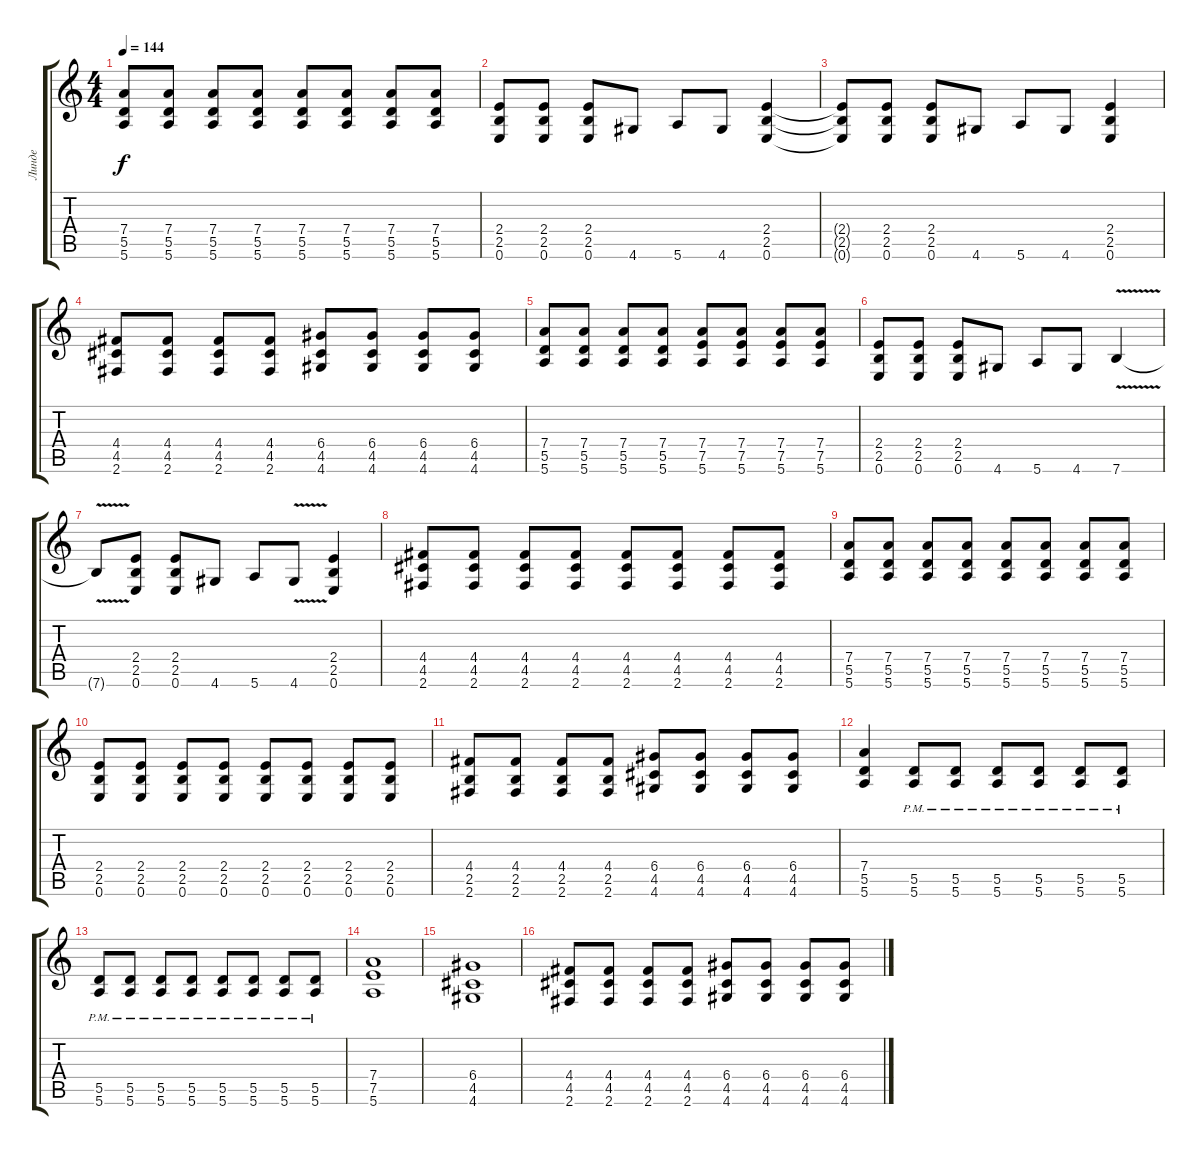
\track ("Линде" "Линде") {instrument distortionguitar}
\staff {score tabs}
\tuning (E4 B3 G3 D3 A2 E2) {hide}
\ts (4 4)
\tempo 144
\clef g2
\ks c
(7.4 5.5 5.6).8{dy f} (7.4 5.5 5.6).8 (7.4 5.5 5.6).8 (7.4 5.5 5.6).8 (7.4 5.5 5.6).8 (7.4 5.5 5.6).8 (7.4 5.5 5.6).8 (7.4 5.5 5.6).8 |
(2.4 2.5 0.6).8 (2.4 2.5 0.6).8 (2.4 2.5 0.6).8 4.6.8 5.6.8 4.6.8 (2.4 2.5 0.6).4 |
(2.4{t} 2.5{t} 0.6{t}).8 (2.4 2.5 0.6).8 (2.4 2.5 0.6).8 4.6.8 5.6.8 4.6.8 (2.4 2.5 0.6).4 |
(4.4 4.5 2.6).8 (4.4 4.5 2.6).8 (4.4 4.5 2.6).8 (4.4 4.5 2.6).8 (6.4 4.5 4.6).8 (6.4 4.5 4.6).8 (6.4 4.5 4.6).8 (6.4 4.5 4.6).8 |
(7.4 5.5 5.6).8 (7.4 5.5 5.6).8 (7.4 5.5 5.6).8 (7.4 5.5 5.6).8 (7.4 7.5 5.6).8 (7.4 7.5 5.6).8 (7.4 7.5 5.6).8 (7.4 7.5 5.6).8 |
(2.4 2.5 0.6).8 (2.4 2.5 0.6).8 (2.4 2.5 0.6).8 4.6.8 5.6.8 4.6.8 7.6{v}.4 |
7.6{t}.8 (2.4 2.5 0.6).8 (2.4 2.5 0.6).8 4.6.8 5.6.8 4.6{v}.8 (2.4 2.5 0.6).4 |
(4.4 4.5 2.6).8 (4.4 4.5 2.6).8 (4.4 4.5 2.6).8 (4.4 4.5 2.6).8 (4.4 4.5 2.6).8 (4.4 4.5 2.6).8 (4.4 4.5 2.6).8 (4.4 4.5 2.6).8 |
(7.4 5.5 5.6).8 (7.4 5.5 5.6).8 (7.4 5.5 5.6).8 (7.4 5.5 5.6).8 (7.4 5.5 5.6).8 (7.4 5.5 5.6).8 (7.4 5.5 5.6).8 (7.4 5.5 5.6).8 |
(2.4 2.5 0.6).8 (2.4 2.5 0.6).8 (2.4 2.5 0.6).8 (2.4 2.5 0.6).8 (2.4 2.5 0.6).8 (2.4 2.5 0.6).8 (2.4 2.5 0.6).8 (2.4 2.5 0.6).8 |
(4.4 2.5 2.6).8 (4.4 2.5 2.6).8 (4.4 2.5 2.6).8 (4.4 2.5 2.6).8 (6.4 4.5 4.6).8 (6.4 4.5 4.6).8 (6.4 4.5 4.6).8 (6.4 4.5 4.6).8 |
(7.4 5.5 5.6).4 (5.5{pm} 5.6{pm}).8 (5.5{pm} 5.6{pm}).8 (5.5{pm} 5.6{pm}).8 (5.5{pm} 5.6{pm}).8 (5.5{pm} 5.6{pm}).8 (5.5{pm} 5.6{pm}).8 |
(5.5{pm} 5.6{pm}).8 (5.5{pm} 5.6{pm}).8 (5.5{pm} 5.6{pm}).8 (5.5{pm} 5.6{pm}).8 (5.5{pm} 5.6{pm}).8 (5.5{pm} 5.6{pm}).8 (5.5{pm} 5.6{pm}).8 (5.5{pm} 5.6{pm}).8 |
(7.4 7.5 5.6).1 |
(6.4 4.5 4.6).1 |
(4.4 4.5 2.6).8 (4.4 4.5 2.6).8 (4.4 4.5 2.6).8 (4.4 4.5 2.6).8 (6.4 4.5 4.6).8 (6.4 4.5 4.6).8 (6.4 4.5 4.6).8 (6.4 4.5 4.6).8
